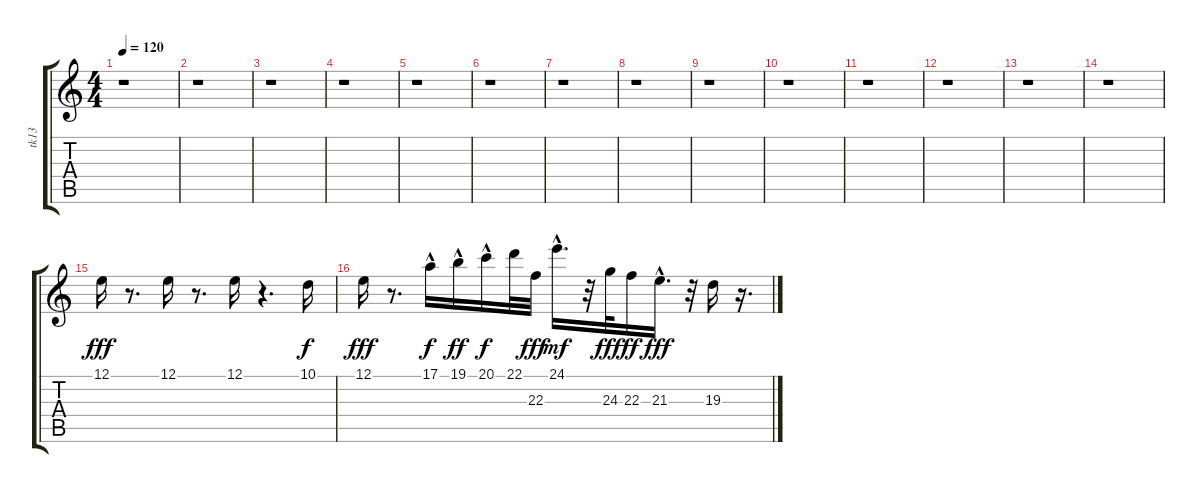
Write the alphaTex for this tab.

\track ("tk13" "tk13") {instrument trumpet}
\staff {score tabs}
\tuning (E4 B3 G3 D3 A2 E2) {hide}
\ts (4 4)
\tempo 120
\clef g2
\ks c
r.1{dy ff} |
r.1 |
r.1 |
r.1 |
r.1 |
r.1 |
r.1 |
r.1 |
r.1 |
r.1 |
r.1 |
r.1 |
r.1 |
r.1 |
12.1.16{dy fff} r.8{d} 12.1.16 r.8{d} 12.1.16 r.4{d} 10.1.16{dy f} |
12.1.16{dy fff} r.8{d} 17.1{hac}.16{dy f} 19.1{hac}.16{dy ff} 20.1{hac}.16{dy f} 22.1.32 22.3.32{dy fff} 24.1{hac}.16{d dy mf} r.32 24.3.32{dy fff} 22.3.16{dy ff} 21.3{hac}.16{d dy fff} r.32 19.3.16 r.16{d}
